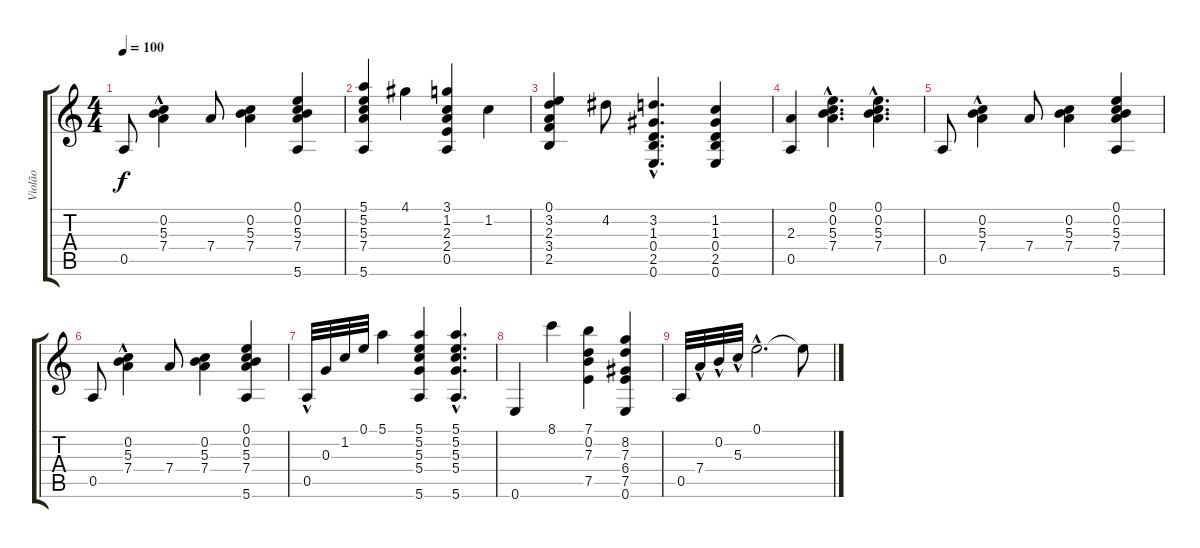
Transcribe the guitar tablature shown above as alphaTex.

\track ("Violão" "Violão") {instrument acousticguitarnylon}
\staff {score tabs}
\tuning (E4 B3 G3 D3 A2 E2) {hide}
\ts (4 4)
\tempo 100
\clef g2
\ks c
0.5.8{dy f} (0.2 5.3{hac} 7.4).4 7.4.8 (0.2 5.3 7.4).4 (0.1 0.2 5.3 7.4 5.6).4 |
(5.1 5.2 5.3 7.4 5.6).4 4.1.4 (3.1 1.2 2.3 2.4 0.5).4 1.2.4 |
(0.1 3.2 2.3 3.4 2.5).4 4.2.8 (3.2{hac} 1.3{hac} 0.4{hac} 2.5{hac} 0.6{hac}).4{d} (1.2 1.3 0.4 2.5 0.6).4 |
(2.3 0.5).4 (0.1{hac} 0.2{hac} 5.3{hac} 7.4{hac}).4{d} (0.1{hac} 0.2{hac} 5.3{hac} 7.4{hac}).4{d} |
0.5.8 (0.2 5.3{hac} 7.4).4 7.4.8 (0.2 5.3 7.4).4 (0.1 0.2 5.3 7.4 5.6).4 |
0.5.8 (0.2 5.3{hac} 7.4).4 7.4.8 (0.2 5.3 7.4).4 (0.1 0.2 5.3 7.4 5.6).4 |
0.5{hac}.32 0.3.32 1.2.32 0.1.32 5.1.4 (5.1 5.2 5.3 5.4 5.6).4 (5.1{hac} 5.2{hac} 5.3{hac} 5.4{hac} 5.6{hac}).4{d} |
0.6.4 8.1.4 (7.1 0.2 7.3 7.5).4 (8.2 7.3 6.4 7.5 0.6).4 |
0.5.32 7.4{hac}.32 0.2{hac}.32 5.3{hac}.32 0.1{hac}.2{d} 0.1{t}.8
